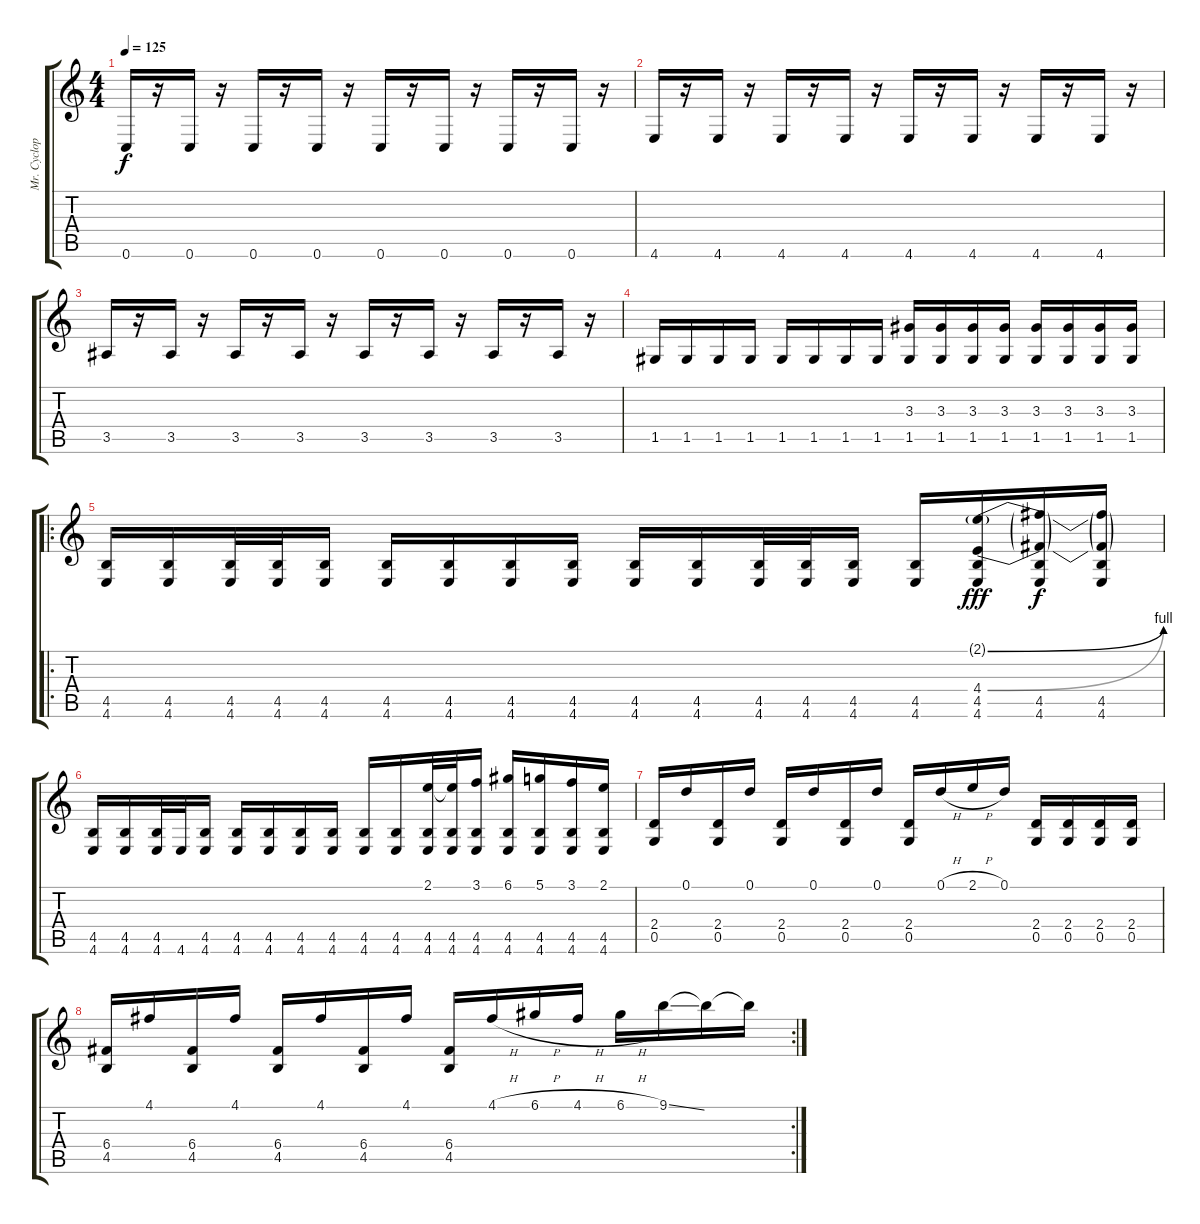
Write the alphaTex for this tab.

\track ("Mr. Cyclop" "Mr. Cyclop") {instrument distortionguitar}
\staff {score tabs}
\tuning (D4 A3 F3 C3 G2 C2) {hide}
\ts (4 4)
\tempo 125
\clef g2
\ks c
0.6.16{dy f} r.16 0.6.16 r.16 0.6.16 r.16 0.6.16 r.16 0.6.16 r.16 0.6.16 r.16 0.6.16 r.16 0.6.16 r.16 |
4.6.16 r.16 4.6.16 r.16 4.6.16 r.16 4.6.16 r.16 4.6.16 r.16 4.6.16 r.16 4.6.16 r.16 4.6.16 r.16 |
3.5.16 r.16 3.5.16 r.16 3.5.16 r.16 3.5.16 r.16 3.5.16 r.16 3.5.16 r.16 3.5.16 r.16 3.5.16 r.16 |
1.5.16 1.5.16 1.5.16 1.5.16 1.5.16 1.5.16 1.5.16 1.5.16 (3.3 1.5).16 (3.3 1.5).16 (3.3 1.5).16 (3.3 1.5).16 (3.3 1.5).16 (3.3 1.5).16 (3.3 1.5).16 (3.3 1.5).16 |
\ro
(4.5 4.6).16 (4.5 4.6).16 (4.5 4.6).32 (4.5 4.6).32 (4.5 4.6).16 (4.5 4.6).16 (4.5 4.6).16 (4.5 4.6).16 (4.5 4.6).16 (4.5 4.6).16 (4.5 4.6).16 (4.5 4.6).32 (4.5 4.6).32 (4.5 4.6).16 (4.5 4.6).16 (2.1{be (bend 0 0 60 4) g} 4.4{be (bend 0 0 60 4)} 4.5 4.6).16{dy fff} (2.1{t} 4.4{t} 4.5 4.6).16{dy f} (2.1{t} 4.4{t} 4.5 4.6).16 |
(4.5 4.6).16 (4.5 4.6).16 (4.5 4.6).32 4.6.32 (4.5 4.6).16 (4.5 4.6).16 (4.5 4.6).16 (4.5 4.6).16 (4.5 4.6).16 (4.5 4.6).16 (4.5 4.6).16 (2.1 4.5 4.6).32 (2.1{t} 4.5 4.6).32 (3.1 4.5 4.6).16 (6.1 4.5 4.6).16 (5.1 4.5 4.6).16 (3.1 4.5 4.6).16 (2.1 4.5 4.6).16 |
(2.4 0.5).16 0.1.16 (2.4 0.5).16 0.1.16 (2.4 0.5).16 0.1.16 (2.4 0.5).16 0.1.16 (2.4 0.5).16 0.1{h}.16 2.1{h}.16 0.1.16 (2.4 0.5).16 (2.4 0.5).16 (2.4 0.5).16 (2.4 0.5).16 |
\rc 2
(6.4 4.5).16 4.1.16 (6.4 4.5).16 4.1.16 (6.4 4.5).16 4.1.16 (6.4 4.5).16 4.1.16 (6.4 4.5).16 4.1{h}.16 6.1{h}.16 4.1{h}.16 6.1{h}.16 9.1{ss}.16 9.1{t}.16 9.1{t}.16
